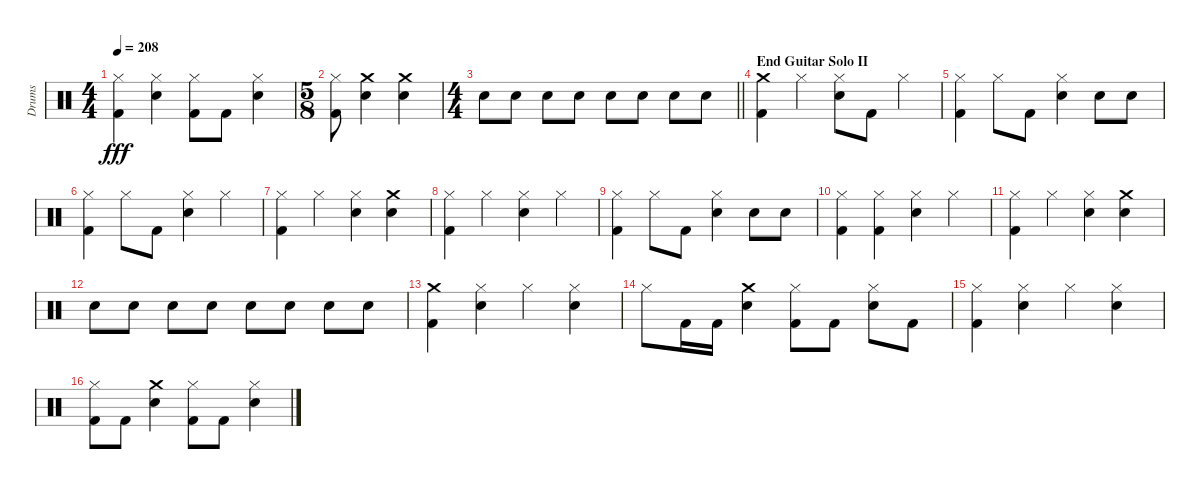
\track ("Drums" "Drums") {instrument percussion}
\staff {score}
\articulation defaults
\ts (4 4)
\tempo 208
\clef neutral
\ks c
("Hi-Hat (closed)" "Kick (hit) 2").4{dy fff} ("Snare (hit) 2" "Hi-Hat (closed)").4 ("Kick (hit) 2" "Hi-Hat (closed)").8 "Kick (hit) 2".8 ("Hi-Hat (closed)" "Snare (hit) 2").4 |
\ts (5 8)
("Hi-Hat (closed)" "Kick (hit) 2").8 ("Snare (hit) 2" "Crash medium (hit)").4 ("Snare (hit) 2" "Crash medium (hit)").4 |
\ts (4 4)
\barLineRight lightlight "Snare (hit) 2".8 "Snare (hit) 2".8 "Snare (hit) 2".8 "Snare (hit) 2".8 "Snare (hit) 2".8 "Snare (hit) 2".8 "Snare (hit) 2".8 "Snare (hit) 2".8
|
\section ("" "End Guitar Solo II")
("Kick (hit) 2" "Crash medium (hit)").4 "Hi-Hat (closed)".4 ("Snare (hit) 2" "Hi-Hat (closed)").8 "Kick (hit) 2".8 "Hi-Hat (closed)".4 |
("Kick (hit) 2" "Hi-Hat (closed)").4 "Hi-Hat (closed)".8 "Kick (hit) 2".8 ("Hi-Hat (closed)" "Snare (hit) 2").4 "Snare (hit) 2".8 "Snare (hit) 2".8 |
("Hi-Hat (closed)" "Kick (hit) 2").4 "Hi-Hat (closed)".8 "Kick (hit) 2".8 ("Snare (hit) 2" "Hi-Hat (closed)").4 "Hi-Hat (closed)".4 |
("Kick (hit) 2" "Hi-Hat (closed)").4 "Hi-Hat (closed)".4 ("Hi-Hat (closed)" "Snare (hit) 2").4 ("Snare (hit) 2" "Crash medium (hit)").4 |
("Kick (hit) 2" "Hi-Hat (closed)").4 "Hi-Hat (closed)".4 ("Snare (hit) 2" "Hi-Hat (closed)").4 "Hi-Hat (closed)".4 |
("Kick (hit) 2" "Hi-Hat (closed)").4 "Hi-Hat (closed)".8 "Kick (hit) 2".8 ("Snare (hit) 2" "Hi-Hat (closed)").4 "Snare (hit) 2".8 "Snare (hit) 2".8 |
("Kick (hit) 2" "Hi-Hat (closed)").4 ("Kick (hit) 2" "Hi-Hat (closed)").4 ("Snare (hit) 2" "Hi-Hat (closed)").4 "Hi-Hat (closed)".4 |
("Kick (hit) 2" "Hi-Hat (closed)").4 "Hi-Hat (closed)".4 ("Snare (hit) 2" "Hi-Hat (closed)").4 ("Snare (hit) 2" "Crash medium (hit)").4 |
"Snare (hit) 2".8 "Snare (hit) 2".8 "Snare (hit) 2".8 "Snare (hit) 2".8 "Snare (hit) 2".8 "Snare (hit) 2".8 "Snare (hit) 2".8 "Snare (hit) 2".8 |
("Kick (hit) 2" "Crash medium (hit)").4 ("Hi-Hat (closed)" "Snare (hit) 2").4 "Hi-Hat (closed)".4 ("Snare (hit) 2" "Hi-Hat (closed)").4 |
"Hi-Hat (closed)".8 "Kick (hit) 2".16 "Kick (hit) 2".16 ("Snare (hit) 2" "Crash medium (hit)").4 ("Kick (hit) 2" "Hi-Hat (closed)").8 "Kick (hit) 2".8 ("Snare (hit) 2" "Hi-Hat (closed)").8 "Kick (hit) 2".8 |
("Kick (hit) 2" "Hi-Hat (closed)").4 ("Hi-Hat (closed)" "Snare (hit) 2").4 "Hi-Hat (closed)".4 ("Snare (hit) 2" "Hi-Hat (closed)").4 |
("Kick (hit) 2" "Hi-Hat (closed)").8 "Kick (hit) 2".8 ("Snare (hit) 2" "Crash medium (hit)").4 ("Hi-Hat (closed)" "Kick (hit) 2").8 "Kick (hit) 2".8 ("Snare (hit) 2" "Hi-Hat (closed)").4
